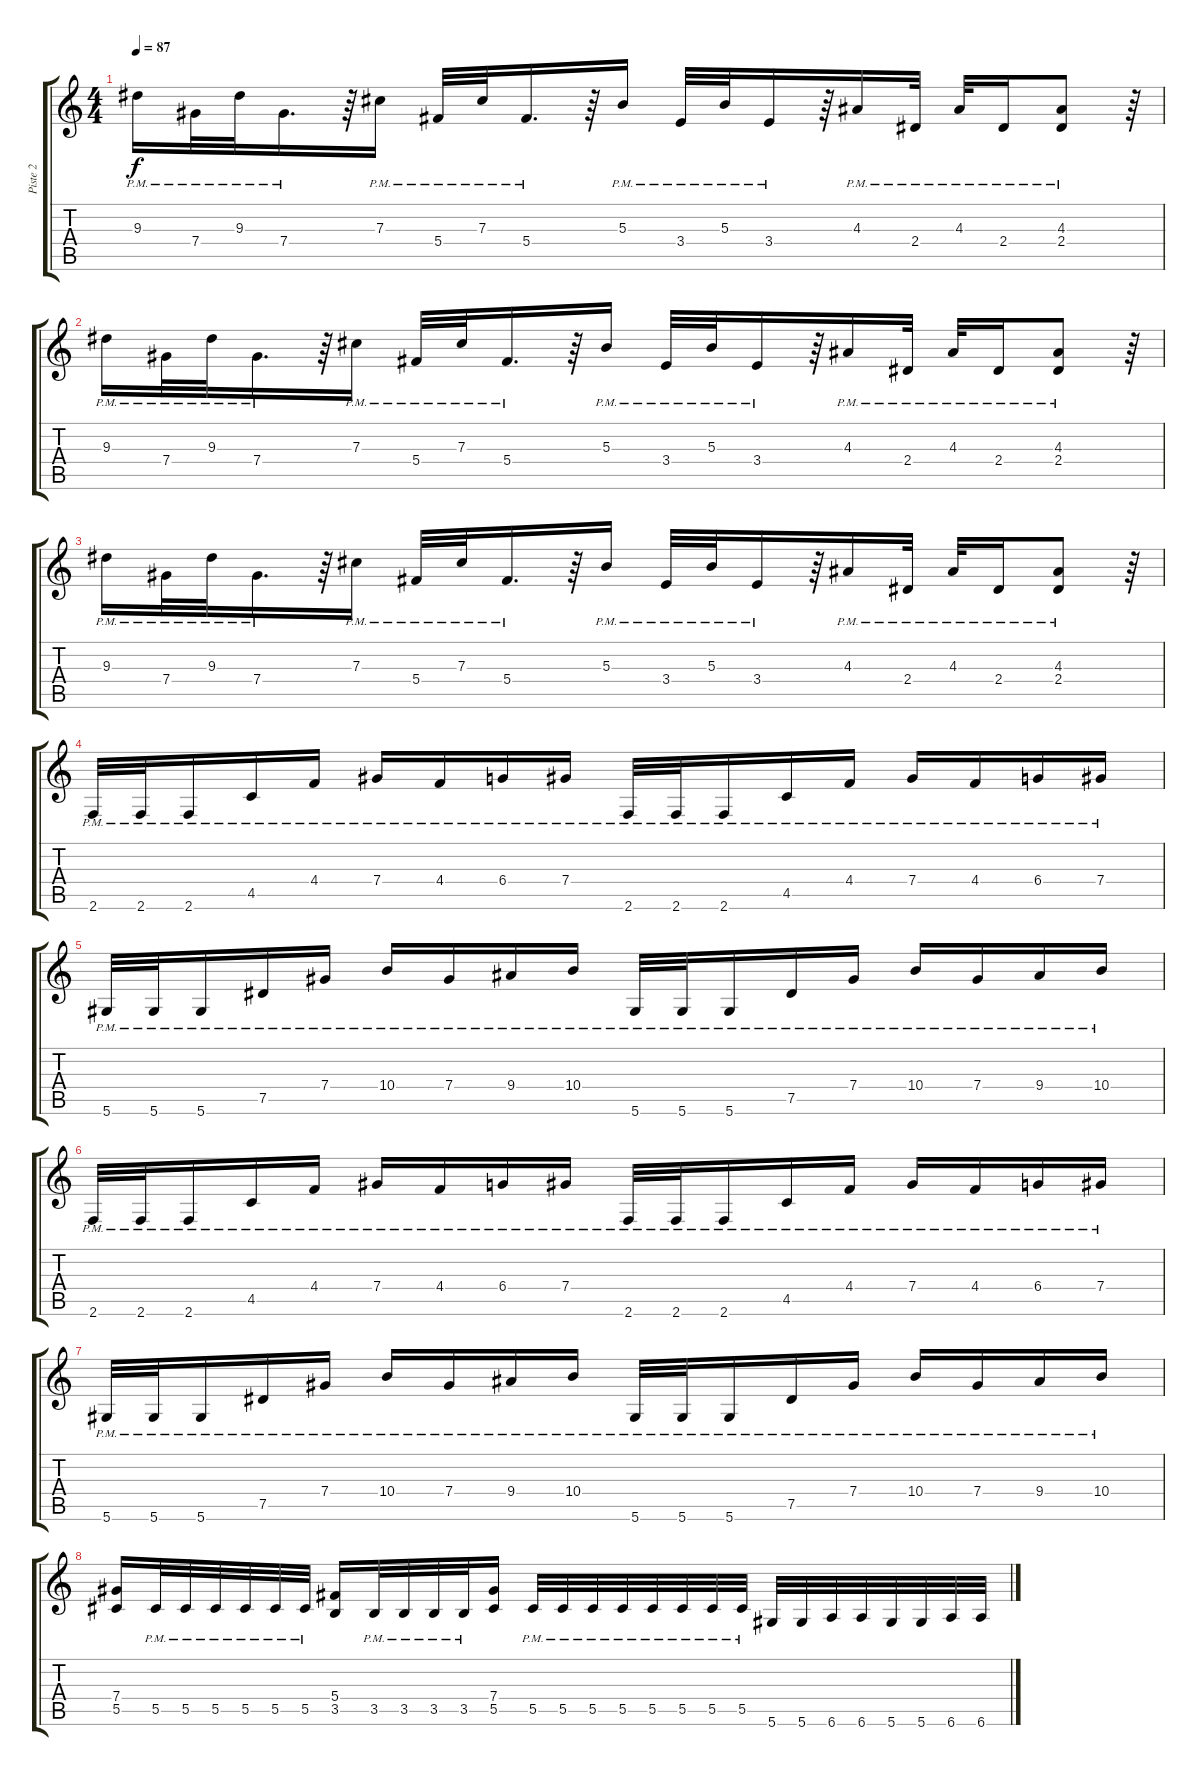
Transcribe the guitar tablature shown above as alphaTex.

\track ("Piste 2" "Piste 2") {instrument distortionguitar}
\staff {score tabs}
\tuning (Eb4 Bb3 Gb3 Db3 Ab2 Eb2) {hide}
\ts (4 4)
\tempo 87
\clef g2
\ks c
9.3{pm}.16{dy f} 7.4{pm}.32 9.3{pm}.32 7.4{pm}.16{d} r.64 7.3{pm}.16 5.4{pm}.32 7.3{pm}.32 5.4{pm}.16{d} r.64 5.3{pm}.16 3.4{pm}.32 5.3{pm}.32 3.4{pm}.16 r.64 4.3{pm}.16 2.4{pm}.32 4.3{pm}.32 2.4{pm}.16 (4.3{pm} 2.4{pm}).8 r.64 |
9.3{pm}.16 7.4{pm}.32 9.3{pm}.32 7.4{pm}.16{d} r.64 7.3{pm}.16 5.4{pm}.32 7.3{pm}.32 5.4{pm}.16{d} r.64 5.3{pm}.16 3.4{pm}.32 5.3{pm}.32 3.4{pm}.16 r.64 4.3{pm}.16 2.4{pm}.32 4.3{pm}.32 2.4{pm}.16 (4.3{pm} 2.4{pm}).8 r.64 |
9.3{pm}.16 7.4{pm}.32 9.3{pm}.32 7.4{pm}.16{d} r.64 7.3{pm}.16 5.4{pm}.32 7.3{pm}.32 5.4{pm}.16{d} r.64 5.3{pm}.16 3.4{pm}.32 5.3{pm}.32 3.4{pm}.16 r.64 4.3{pm}.16 2.4{pm}.32 4.3{pm}.32 2.4{pm}.16 (4.3{pm} 2.4{pm}).8 r.64 |
2.6{pm}.32 2.6{pm}.32 2.6{pm}.16 4.5{pm}.16 4.4{pm}.16 7.4{pm}.16 4.4{pm}.16 6.4{pm}.16 7.4{pm}.16 2.6{pm}.32 2.6{pm}.32 2.6{pm}.16 4.5{pm}.16 4.4{pm}.16 7.4{pm}.16 4.4{pm}.16 6.4{pm}.16 7.4{pm}.16 |
5.6{pm}.32 5.6{pm}.32 5.6{pm}.16 7.5{pm}.16 7.4{pm}.16 10.4{pm}.16 7.4{pm}.16 9.4{pm}.16 10.4{pm}.16 5.6{pm}.32 5.6{pm}.32 5.6{pm}.16 7.5{pm}.16 7.4{pm}.16 10.4{pm}.16 7.4{pm}.16 9.4{pm}.16 10.4{pm}.16 |
2.6{pm}.32 2.6{pm}.32 2.6{pm}.16 4.5{pm}.16 4.4{pm}.16 7.4{pm}.16 4.4{pm}.16 6.4{pm}.16 7.4{pm}.16 2.6{pm}.32 2.6{pm}.32 2.6{pm}.16 4.5{pm}.16 4.4{pm}.16 7.4{pm}.16 4.4{pm}.16 6.4{pm}.16 7.4{pm}.16 |
5.6{pm}.32 5.6{pm}.32 5.6{pm}.16 7.5{pm}.16 7.4{pm}.16 10.4{pm}.16 7.4{pm}.16 9.4{pm}.16 10.4{pm}.16 5.6{pm}.32 5.6{pm}.32 5.6{pm}.16 7.5{pm}.16 7.4{pm}.16 10.4{pm}.16 7.4{pm}.16 9.4{pm}.16 10.4{pm}.16 |
(7.4 5.5).16 5.5{pm}.32 5.5{pm}.32 5.5{pm}.32 5.5{pm}.32 5.5{pm}.32 5.5{pm}.32 (5.4 3.5).16 3.5{pm}.32 3.5{pm}.32 3.5{pm}.32 3.5{pm}.32 (7.4 5.5).16 5.5{pm}.32 5.5{pm}.32 5.5{pm}.32 5.5{pm}.32 5.5{pm}.32 5.5{pm}.32 5.5{pm}.32 5.5{pm}.32 5.6.32 5.6.32 6.6.32 6.6.32 5.6.32 5.6.32 6.6.32 6.6.32
